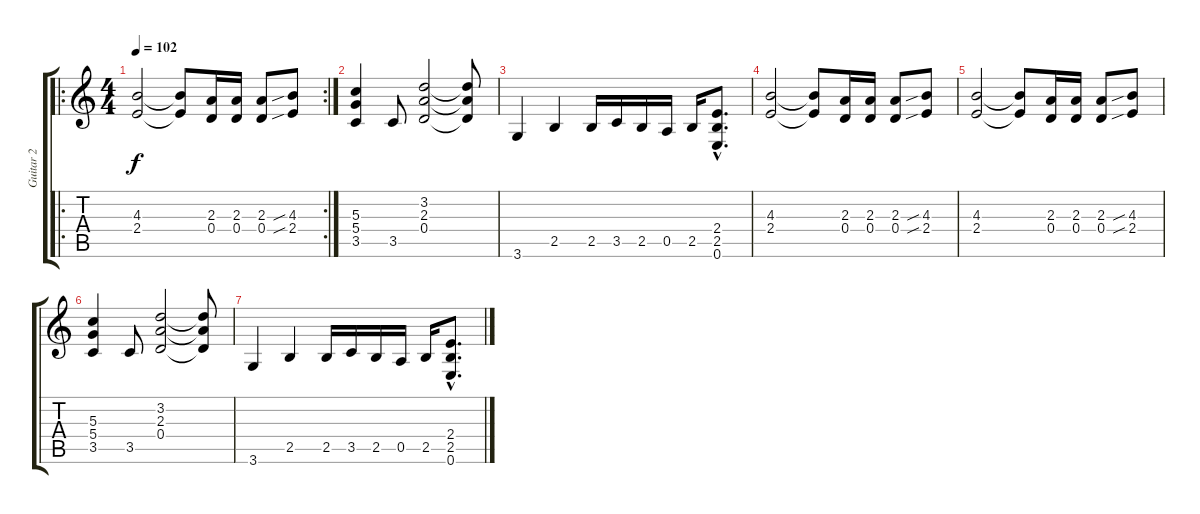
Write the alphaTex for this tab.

\track ("Guitar 2" "Guitar 2") {instrument distortionguitar}
\staff {score tabs}
\tuning (E4 B3 G3 D3 A2 E2) {hide}
\ro
\rc 2
\ts (4 4)
\tempo 102
\clef g2
\ks c
(4.3 2.4).2{dy f volume 16} (4.3{t} 2.4{t}).8 (2.3 0.4).16 (2.3 0.4).16 (2.3 0.4).8 (4.3{sib} 2.4{sib}).8 |
(5.3 5.4 3.5).4 3.5.8 (3.2 2.3 0.4).2 (3.2{t} 2.3{t} 0.4{t}).8 |
3.6.4 2.5.4 2.5.16 3.5.16 2.5.16 0.5.16 2.5.16 (2.4{hac} 2.5{hac} 0.6{hac}).8{d} |
(4.3 2.4).2{volume 5} (4.3{t} 2.4{t}).8 (2.3 0.4).16 (2.3 0.4).16 (2.3 0.4).8 (4.3{sib} 2.4{sib}).8 |
(4.3 2.4).2 (4.3{t} 2.4{t}).8 (2.3 0.4).16 (2.3 0.4).16 (2.3 0.4).8 (4.3{sib} 2.4{sib}).8 |
(5.3 5.4 3.5).4 3.5.8 (3.2 2.3 0.4).2 (3.2{t} 2.3{t} 0.4{t}).8 |
3.6.4 2.5.4 2.5.16 3.5.16 2.5.16 0.5.16 2.5.16 (2.4{hac} 2.5{hac} 0.6{hac}).8{d}
